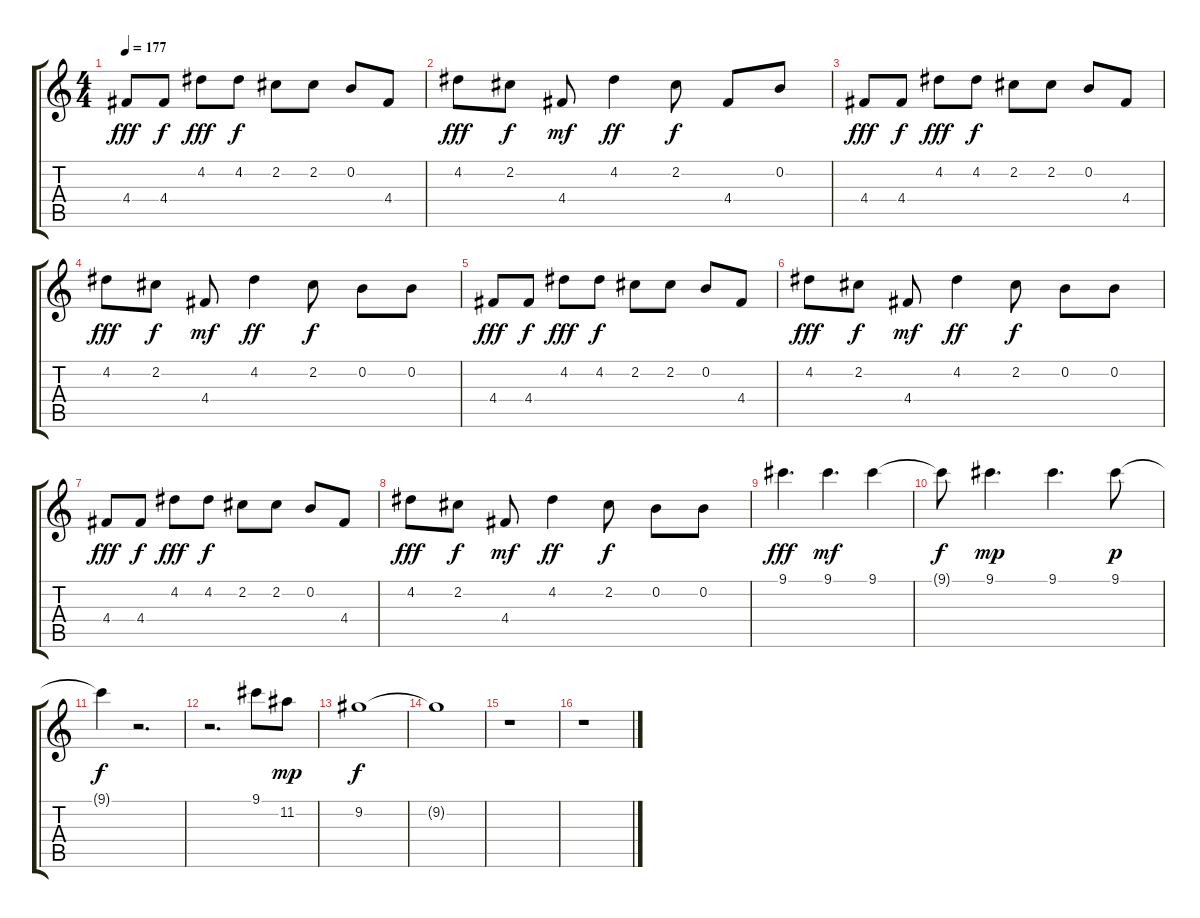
\track "" {instrument overdrivenguitar}
\staff {score tabs}
\tuning (E4 B3 G3 D3 A2 E2) {hide}
\ts (4 4)
\tempo 177
\clef g2
\ks c
4.4.8{dy fff} 4.4.8{dy f} 4.2.8{dy fff} 4.2.8{dy f} 2.2.8 2.2.8 0.2.8 4.4.8 |
4.2.8{dy fff} 2.2.8{dy f} 4.4.8{dy mf} 4.2.4{dy ff} 2.2.8{dy f} 4.4.8 0.2.8 |
4.4.8{dy fff} 4.4.8{dy f} 4.2.8{dy fff} 4.2.8{dy f} 2.2.8 2.2.8 0.2.8 4.4.8 |
4.2.8{dy fff} 2.2.8{dy f} 4.4.8{dy mf} 4.2.4{dy ff} 2.2.8{dy f} 0.2.8 0.2.8 |
4.4.8{dy fff} 4.4.8{dy f} 4.2.8{dy fff} 4.2.8{dy f} 2.2.8 2.2.8 0.2.8 4.4.8 |
4.2.8{dy fff} 2.2.8{dy f} 4.4.8{dy mf} 4.2.4{dy ff} 2.2.8{dy f} 0.2.8 0.2.8 |
4.4.8{dy fff} 4.4.8{dy f} 4.2.8{dy fff} 4.2.8{dy f} 2.2.8 2.2.8 0.2.8 4.4.8 |
4.2.8{dy fff} 2.2.8{dy f} 4.4.8{dy mf} 4.2.4{dy ff} 2.2.8{dy f} 0.2.8 0.2.8 |
9.1.4{d dy fff} 9.1.4{d dy mf} 9.1.4 |
9.1{t}.8{dy f} 9.1.4{d dy mp} 9.1.4{d} 9.1.8{dy p} |
9.1{t}.4{dy f} r.2{d} |
r.2{d} 9.1.8 11.2.8{dy mp} |
9.2.1{dy f} |
9.2{t}.1 |
r.1 |
r.1
